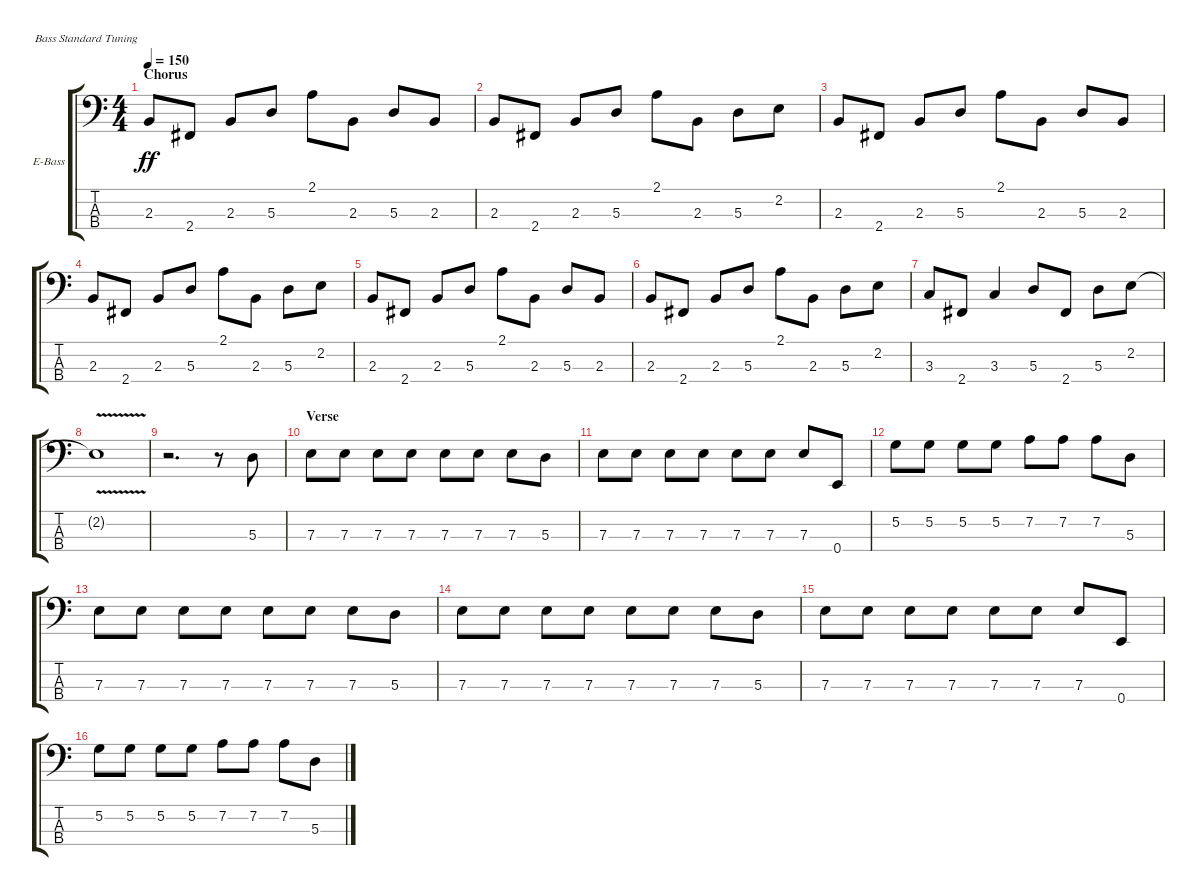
\defaultSystemsLayout 4
\bracketExtendMode groupsimilarinstruments
\firstSystemTrackNameOrientation horizontal
\otherSystemsTrackNameOrientation horizontal
\track ("Electric Bass" "E-Bass") {instrument electricbassfinger}
\staff {score tabs}
\tuning (G2 D2 A1 E1)
\ts (4 4)
\section ("" "Chorus")
\tempo 150
\clef f4
\scale
0.333333
\ks c
2.3.8{dy ff} 2.4.8 2.3.8 5.3.8 2.1.8 2.3.8 5.3.8 2.3.8 |
\scale
0.333333 2.3.8 2.4.8 2.3.8 5.3.8 2.1.8 2.3.8 5.3.8 2.2.8 |
\scale
0.333333 2.3.8 2.4.8 2.3.8 5.3.8 2.1.8 2.3.8 5.3.8 2.3.8 |
\scale
0.333333 2.3.8 2.4.8 2.3.8 5.3.8 2.1.8 2.3.8 5.3.8 2.2.8 |
\scale
0.333333 2.3.8 2.4.8 2.3.8 5.3.8 2.1.8 2.3.8 5.3.8 2.3.8 |
\scale
0.333333 2.3.8 2.4.8 2.3.8 5.3.8 2.1.8 2.3.8 5.3.8 2.2.8 |
\scale
0.333333 3.3.8 2.4.8 3.3.4 5.3.8 2.4.8 5.3.8 2.2.8 |
\scale
0.333333 2.2{v t}.1 |
\scale
0.333333 r.2{d} r.8 5.3.8 |
\section ("" "Verse")
\scale
0.333333 7.3.8 7.3.8 7.3.8 7.3.8 7.3.8 7.3.8 7.3.8 5.3.8 |
\scale
0.333333 7.3.8 7.3.8 7.3.8 7.3.8 7.3.8 7.3.8 7.3.8 0.4.8 |
\scale
0.333333 5.2.8 5.2.8 5.2.8 5.2.8 7.2.8 7.2.8 7.2.8 5.3.8 |
\scale
0.333333 7.3.8 7.3.8 7.3.8 7.3.8 7.3.8 7.3.8 7.3.8 5.3.8 |
\scale
0.333333 7.3.8 7.3.8 7.3.8 7.3.8 7.3.8 7.3.8 7.3.8 5.3.8 |
\scale
0.333333 7.3.8 7.3.8 7.3.8 7.3.8 7.3.8 7.3.8 7.3.8 0.4.8 |
\scale
0.333333 5.2.8 5.2.8 5.2.8 5.2.8 7.2.8 7.2.8 7.2.8 5.3.8
